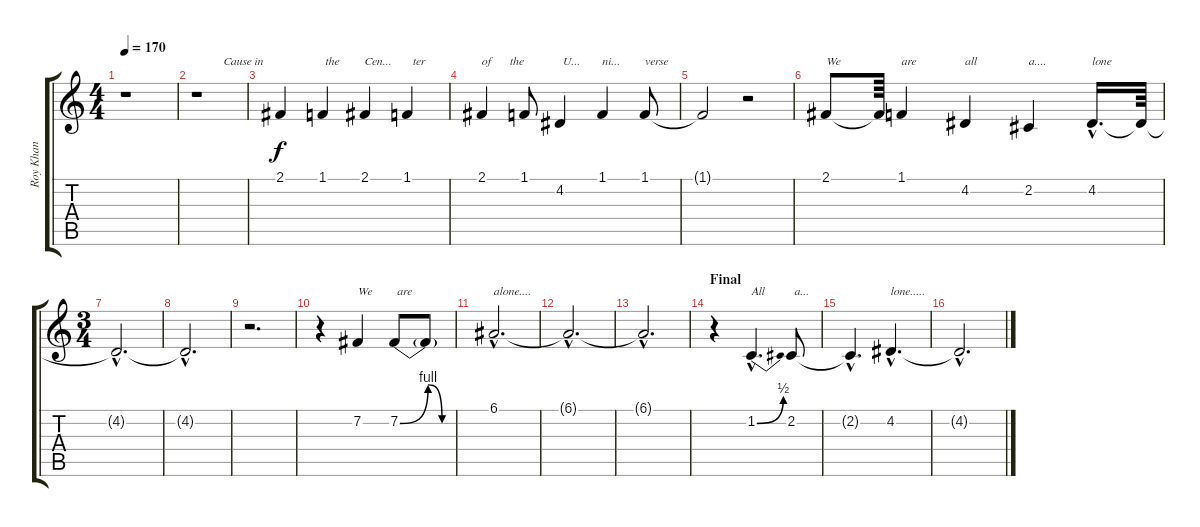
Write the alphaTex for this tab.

\track ("Roy Khan" "Roy Khan") {instrument viola}
\staff {score tabs}
\tuning (E4 B3 G3 D3 A2 E2) {hide}
\ts (4 4)
\tempo 170
\clef g2
\ks c
r.1{dy f} |
r.1{txt "         Cause in"} |
2.1.4 1.1.4{txt " the"} 2.1.4{txt "Cen..."} 1.1.4{txt "  ter"} |
2.1.4{txt "of      the"} 1.1.8 4.2.4{txt " U..."} 1.1.4{txt "ni..."} 1.1.8{txt "verse"} |
1.1{t}.2 r.2 |
2.1.8{txt "We"} 2.1{t}.64 1.1.4{txt "are"} 4.2.4{txt "all"} 2.2.4{txt "a...."} 4.2{hac}.16{d txt "lone"} 4.2{t}.64 |
\ts (3 4)
4.2{hac t}.2{d} |
4.2{hac t}.2{d} |
r.2{d} |
r.4 7.2.4{txt "We"} 7.2{be (custom 0 0 30 4 45 0 60 0)}.8{txt " are"} 7.2{t}.8 |
6.1{hac}.2{d txt "alone...."} |
6.1{hac t}.2{d} |
6.1{hac t}.2{d} |
\section ("" "Final")
r.4 1.2{be (bend 0 0 60 2) hac}.4{d txt "All"} 2.2.8{txt " a..."} |
2.2{hac t}.4{d} 4.2{hac}.4{d txt "lone....." volume 8} |
4.2{hac t}.2{d}
